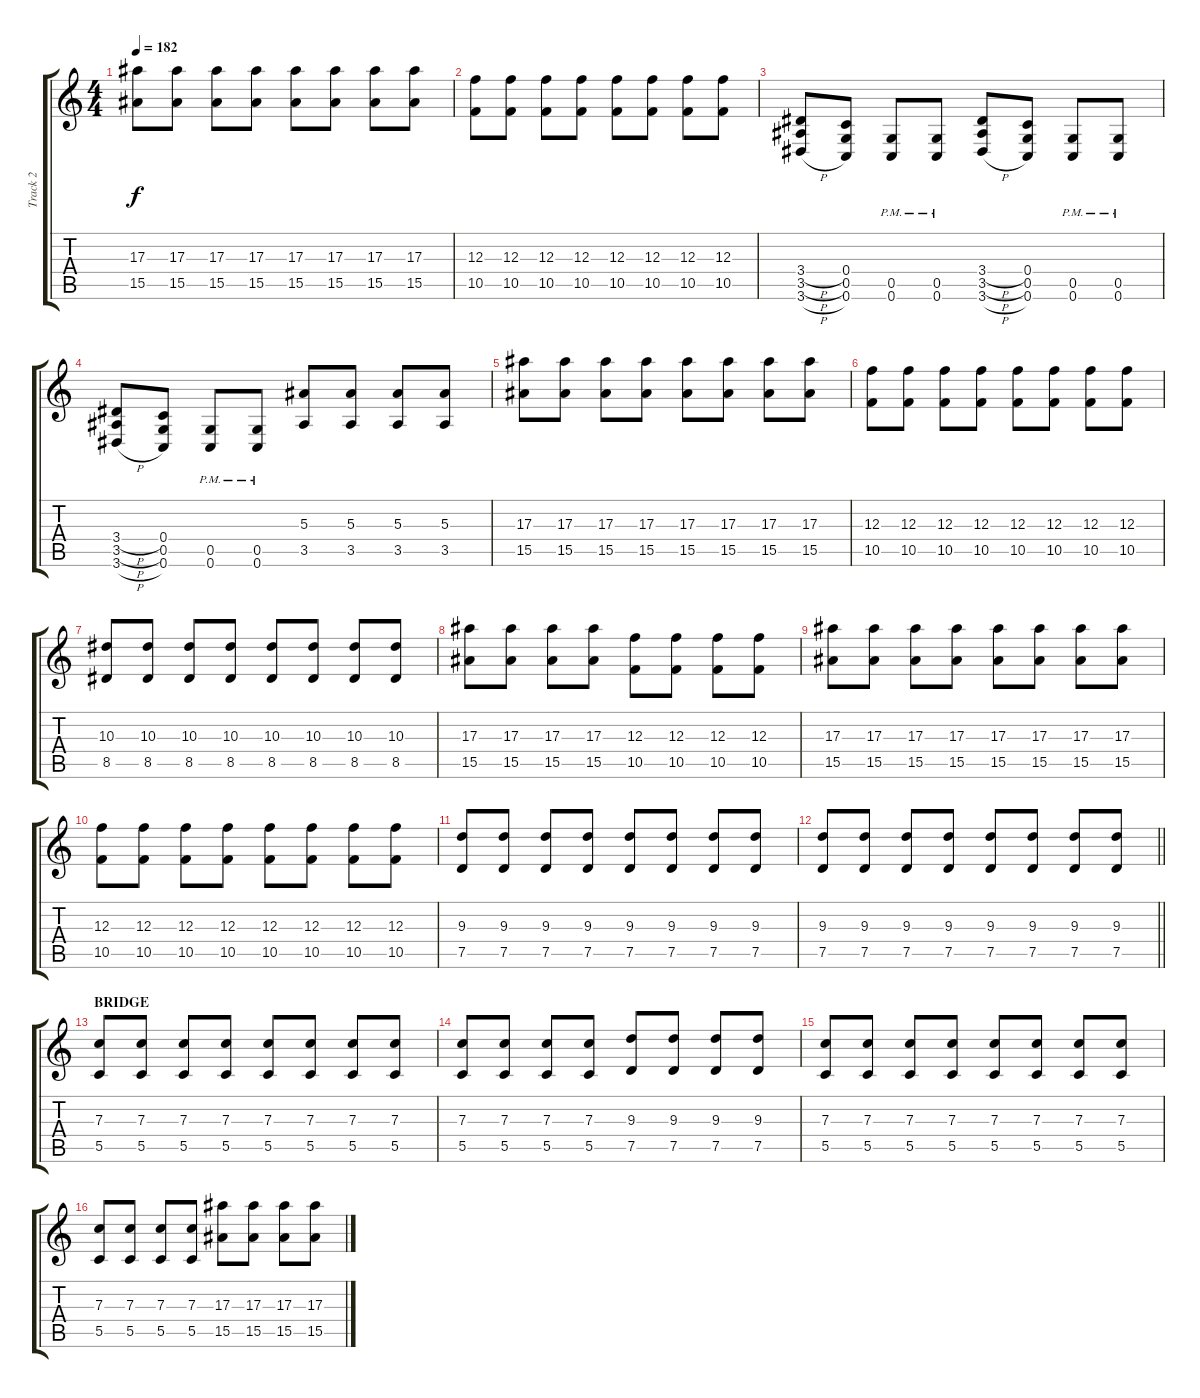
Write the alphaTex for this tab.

\track ("Track 2" "Track 2") {instrument overdrivenguitar}
\staff {score tabs}
\tuning (D4 A3 F3 C3 G2 C2) {hide}
\ts (4 4)
\tempo 182
\clef g2
\ks c
(17.3 15.5).8{dy f} (17.3 15.5).8 (17.3 15.5).8 (17.3 15.5).8 (17.3 15.5).8 (17.3 15.5).8 (17.3 15.5).8 (17.3 15.5).8 |
(12.3 10.5).8 (12.3 10.5).8 (12.3 10.5).8 (12.3 10.5).8 (12.3 10.5).8 (12.3 10.5).8 (12.3 10.5).8 (12.3 10.5).8 |
(3.4{h} 3.5{h} 3.6{h}).8 (0.4 0.5 0.6).8 (0.5{pm} 0.6{pm}).8 (0.5{pm} 0.6{pm}).8 (3.4{h} 3.5{h} 3.6{h}).8 (0.4 0.5 0.6).8 (0.5{pm} 0.6{pm}).8 (0.5{pm} 0.6{pm}).8 |
(3.4{h} 3.5{h} 3.6{h}).8 (0.4 0.5 0.6).8 (0.5{pm} 0.6{pm}).8 (0.5{pm} 0.6{pm}).8 (5.3 3.5).8 (5.3 3.5).8 (5.3 3.5).8 (5.3 3.5).8 |
(17.3 15.5).8 (17.3 15.5).8 (17.3 15.5).8 (17.3 15.5).8 (17.3 15.5).8 (17.3 15.5).8 (17.3 15.5).8 (17.3 15.5).8 |
(12.3 10.5).8 (12.3 10.5).8 (12.3 10.5).8 (12.3 10.5).8 (12.3 10.5).8 (12.3 10.5).8 (12.3 10.5).8 (12.3 10.5).8 |
(10.3 8.5).8 (10.3 8.5).8 (10.3 8.5).8 (10.3 8.5).8 (10.3 8.5).8 (10.3 8.5).8 (10.3 8.5).8 (10.3 8.5).8 |
(17.3 15.5).8 (17.3 15.5).8 (17.3 15.5).8 (17.3 15.5).8 (12.3 10.5).8 (12.3 10.5).8 (12.3 10.5).8 (12.3 10.5).8 |
(17.3 15.5).8 (17.3 15.5).8 (17.3 15.5).8 (17.3 15.5).8 (17.3 15.5).8 (17.3 15.5).8 (17.3 15.5).8 (17.3 15.5).8 |
(12.3 10.5).8 (12.3 10.5).8 (12.3 10.5).8 (12.3 10.5).8 (12.3 10.5).8 (12.3 10.5).8 (12.3 10.5).8 (12.3 10.5).8 |
(9.3 7.5).8 (9.3 7.5).8 (9.3 7.5).8 (9.3 7.5).8 (9.3 7.5).8 (9.3 7.5).8 (9.3 7.5).8 (9.3 7.5).8 |
\barLineRight lightlight
(9.3 7.5).8 (9.3 7.5).8 (9.3 7.5).8 (9.3 7.5).8 (9.3 7.5).8 (9.3 7.5).8 (9.3 7.5).8 (9.3 7.5).8 |
\section ("" "BRIDGE")
(7.3 5.5).8 (7.3 5.5).8 (7.3 5.5).8 (7.3 5.5).8 (7.3 5.5).8 (7.3 5.5).8 (7.3 5.5).8 (7.3 5.5).8 |
(7.3 5.5).8 (7.3 5.5).8 (7.3 5.5).8 (7.3 5.5).8 (9.3 7.5).8 (9.3 7.5).8 (9.3 7.5).8 (9.3 7.5).8 |
(7.3 5.5).8 (7.3 5.5).8 (7.3 5.5).8 (7.3 5.5).8 (7.3 5.5).8 (7.3 5.5).8 (7.3 5.5).8 (7.3 5.5).8 |
(7.3 5.5).8 (7.3 5.5).8 (7.3 5.5).8 (7.3 5.5).8 (17.3 15.5).8 (17.3 15.5).8 (17.3 15.5).8 (17.3 15.5).8
